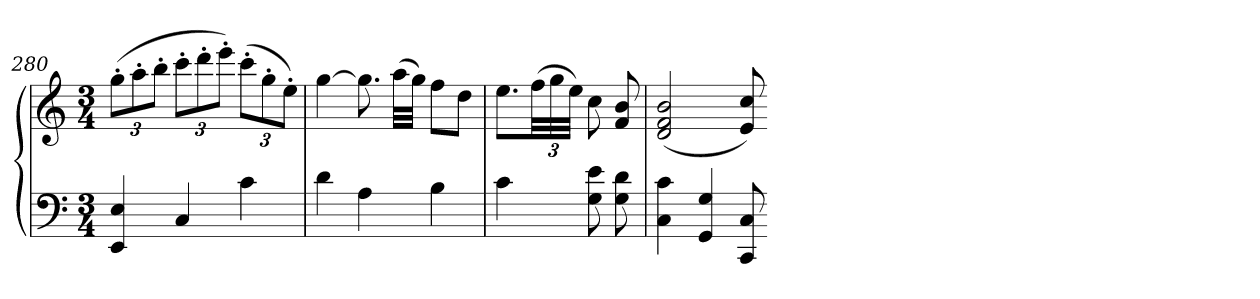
**kern	**kern
*part1	*part1
*staff2	*staff1
*clefF4	*clefG2
*k[]	*k[]
*C:	*C:
*M3/4	*M3/4
=280	=280
4EE 4E	(12gg'L
.	12aa'
.	12bb'J
4C	12ccc'L
.	12ddd'
.	12eee'J)
4c	(12ccc'L
.	12gg'
.	12ee'J)
=281	=281
4d	[4gg
4A	8.gg]
.	(32aaLLL
.	32ggJJJ)
4B	8ffL
.	8ddJ
=282	=282
4c	8.eeL
.	(48ffLL
.	48gg
.	48eeJJJ)
8G 8e	8cc
8G 8d	8f 8b
=283	=283
4C 4c	(2d 2f 2b
4GG 4G	.
8CC 8C	8e 8cc)
=-	=-
*-	*-
